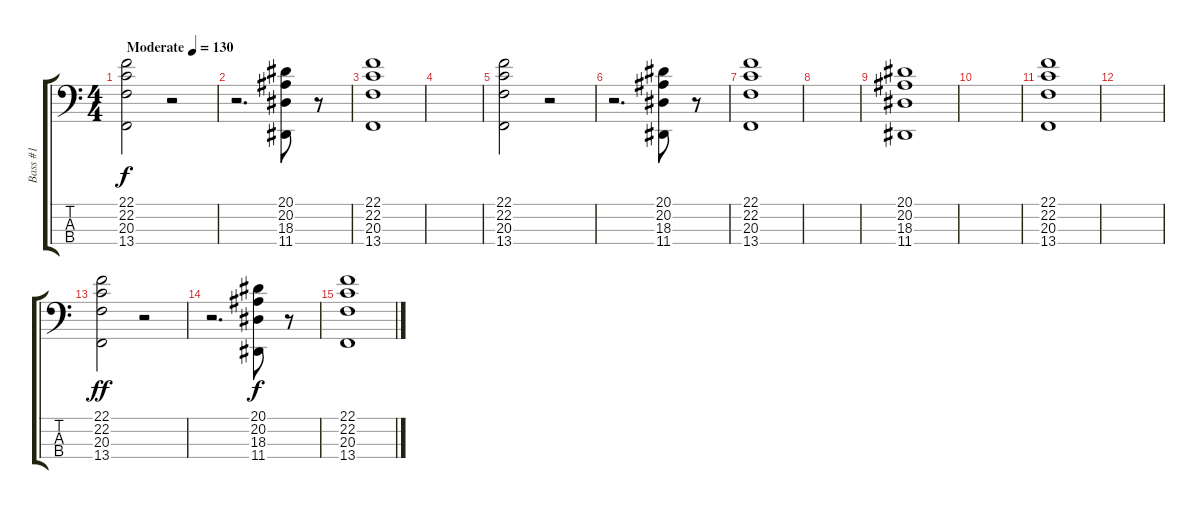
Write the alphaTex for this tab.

\track ("Bass #1" "Bass #1") {instrument lead1square}
\staff {score tabs}
\tuning (G2 D2 A1 E1) {hide}
\ts (4 4)
\tempo (130 "Moderate")
\clef f4
\ks c
(22.1 22.2 20.3 13.4).2{dy f instrument lead1square} r.2 |
r.2{d} (20.1 20.2 18.3 11.4).8 r.8 |
(22.1 22.2 20.3 13.4).1 |
|
(22.1 22.2 20.3 13.4).2 r.2 |
r.2{d} (20.1 20.2 18.3 11.4).8 r.8 |
(22.1 22.2 20.3 13.4).1 |
|
(20.1 20.2 18.3 11.4).1 |
|
(22.1 22.2 20.3 13.4).1 |
|
(22.1 22.2 20.3 13.4).2{dy ff} r.2 |
r.2{d} (20.1 20.2 18.3 11.4).8{dy f} r.8 |
(22.1 22.2 20.3 13.4).1
